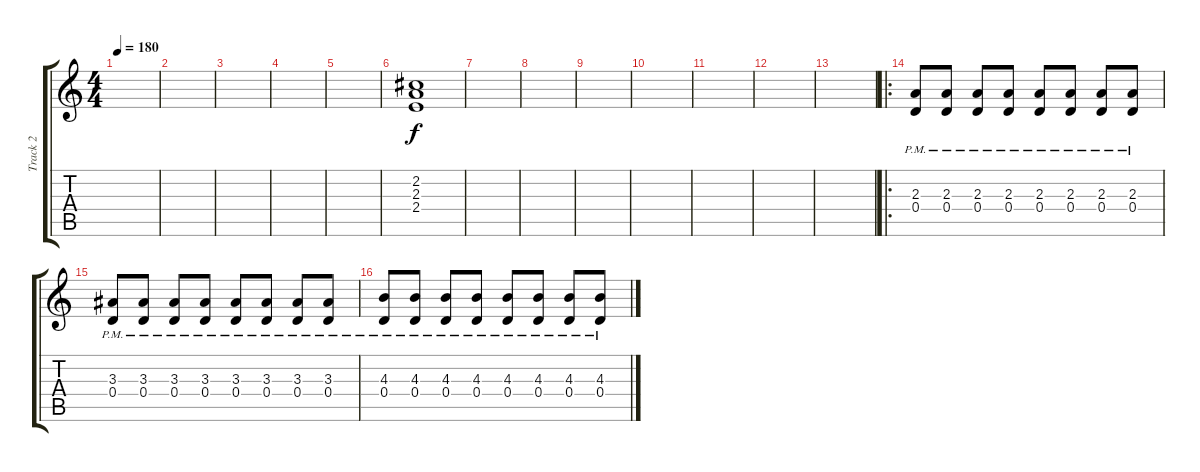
\track ("Track 2" "Track 2") {instrument overdrivenguitar}
\staff {score tabs}
\tuning (E4 B3 G3 D3 A2 E2) {hide}
\ts (4 4)
\tempo 180
\clef g2
\ks c
|
|
|
|
|
(2.2 2.3 2.4).1 |
|
|
|
|
|
|
|
\ro
(2.3{pm} 0.4{pm}).8 (2.3{pm} 0.4{pm}).8 (2.3{pm} 0.4{pm}).8 (2.3{pm} 0.4{pm}).8 (2.3{pm} 0.4{pm}).8 (2.3{pm} 0.4{pm}).8 (2.3{pm} 0.4{pm}).8 (2.3{pm} 0.4{pm}).8 |
(3.3{pm} 0.4{pm}).8 (3.3{pm} 0.4{pm}).8 (3.3{pm} 0.4{pm}).8 (3.3{pm} 0.4{pm}).8 (3.3{pm} 0.4{pm}).8 (3.3{pm} 0.4{pm}).8 (3.3{pm} 0.4{pm}).8 (3.3{pm} 0.4{pm}).8 |
(4.3{pm} 0.4{pm}).8 (4.3{pm} 0.4{pm}).8 (4.3{pm} 0.4{pm}).8 (4.3{pm} 0.4{pm}).8 (4.3{pm} 0.4{pm}).8 (4.3{pm} 0.4{pm}).8 (4.3{pm} 0.4{pm}).8 (4.3{pm} 0.4{pm}).8
